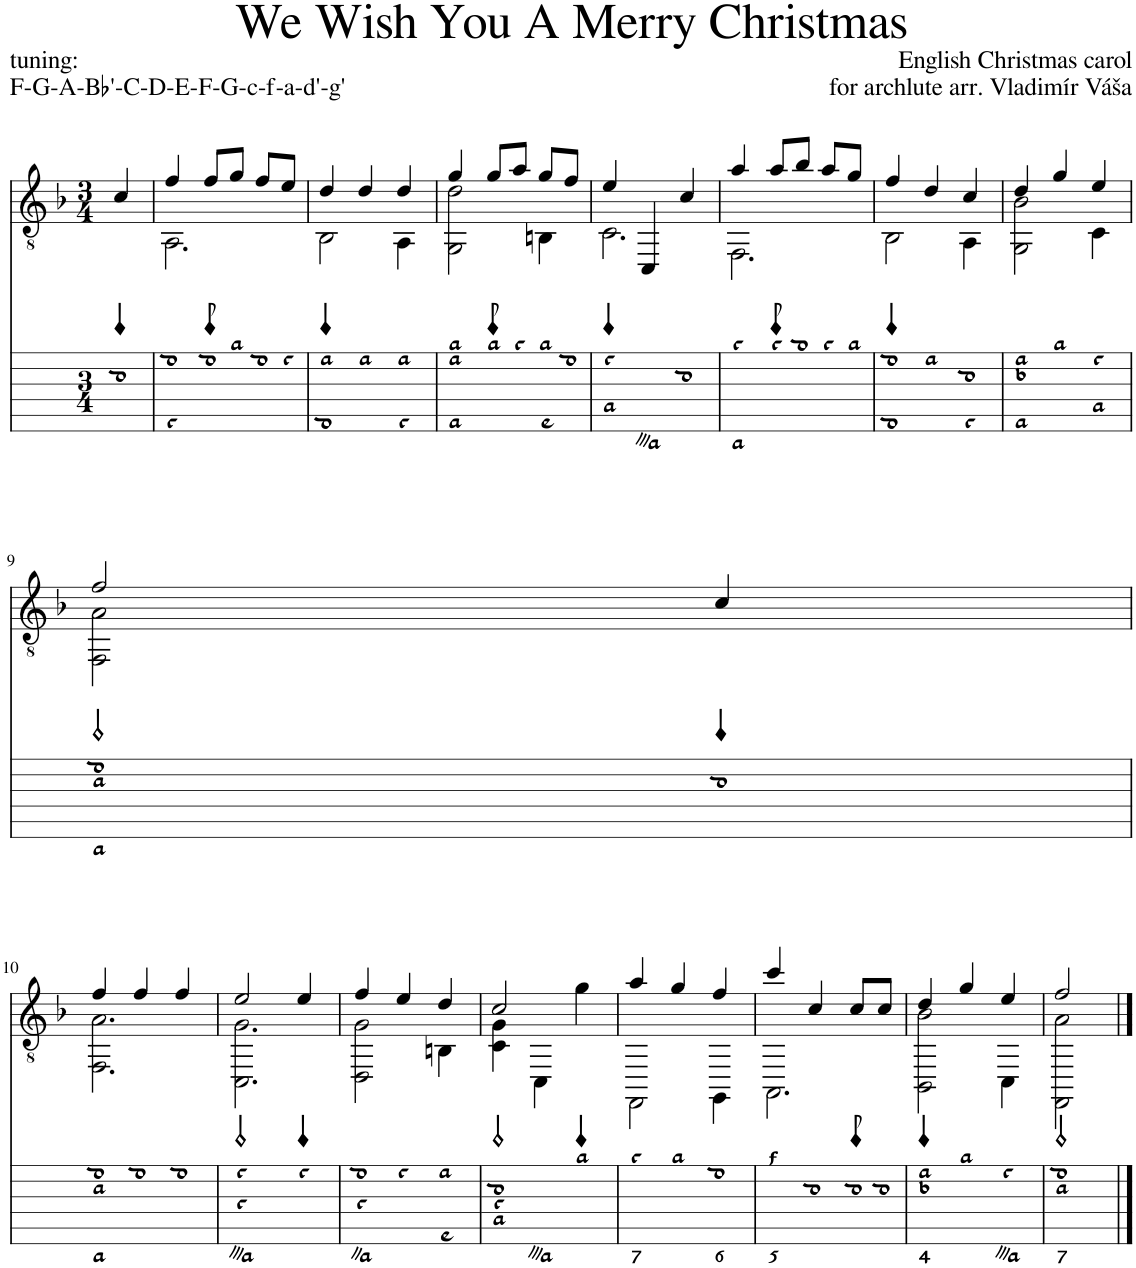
**kern	**kern
*part1	*part1
*staff2	*staff1
*I"Arciloutna	*
*I'A. lout.	*
*stria6	*
*	*clefGv2
*k[b-]	*k[b-]
*M3/4	*M3/4
=1	=1
4c	4c/
=2	=2
*^	*^
4f	2.AA	4f/	2.AA\
8fL	.	8f/L	.
8gJ	.	8g/J	.
8fL	.	8f/L	.
8eJ	.	8e/J	.
=3	=3	=3	=3
4d	2BB-	4d/	2BB-\
4d	.	4d/	.
4d	4AA	4d/	4AA\
=4	=4	=4	=4
4g	2GG 2d	4g/	2GG\ 2d\
8gL	.	8g/L	.
8aJ	.	8a/J	.
8gL	4BB	8g/L	4BBn\
8fJ	.	8f/J	.
=5	=5	=5	=5
4e	2.C	4e/	2.C\
4CC	.	4CC/	.
4c	.	4c/	.
=6	=6	=6	=6
4a	2.FF	4a/	2.FF\
8aL	.	8a/L	.
8b-J	.	8b-/J	.
8aL	.	8a/L	.
8gJ	.	8g/J	.
=7	=7	=7	=7
4f	2BB-	4f/	2BB-\
4d	.	4d/	.
4c	4AA	4c/	4AA\
=8	=8	=8	=8
4d	2GG 2B-	4d/	2GG\ 2B-\
4g	.	4g/	.
4e	4C	4e/	4C\
!!LO:LB:g=z	!!
=9	=9	=9	=9
2f	2FF 2A	2f/	2FF\ 2A\
4c	4ryy	4c/	4ryy
!!LO:LB:g=z	!!
=10	=10	=10	=10
4f	2.FF 2.A	4f/	2.FF\ 2.A\
4f	.	4f/	.
4f	.	4f/	.
=11	=11	=11	=11
2e	2.CC 2.G	2e/	2.CC\ 2.G\
4e	.	4e/	.
=12	=12	=12	=12
4f	2DD 2G	4f/	2DD\ 2G\
4e	.	4e/	.
4d	4BBn	4d/	4BBn\
=13	=13	=13	=13
2c	4C 4G	2c/	4C\ 4G\
.	4CC	.	4CC\
4g	4ryy	4g\	4ryy
=14	=14	=14	=14
4a	2FFF	4a/	2FFF\
4g	.	4g/	.
4f	4GGG	4f/	4GGG\
=15	=15	=15	=15
4cc	2.AAA	4cc/	2.AAA\
4c	.	4c/	.
8cL	.	8c/L	.
8cJ	.	8c/J	.
=16	=16	=16	=16
4d	2BBB- 2B-	4d/	2BBB-\ 2B-\
4g	.	4g/	.
4e	4CC	4e/	4CC\
=17	=17	=17	=17
2f	2FFF 2A	2f/	2FFF\ 2A\
*v	*v	*	*
*	*v	*v
==	==
*-	*-
